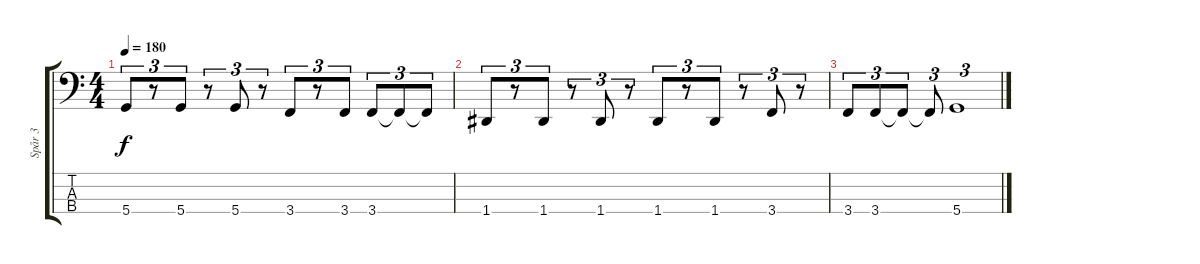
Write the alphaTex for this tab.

\track ("Spår 3" "Spår 3") {instrument electricbassfinger}
\staff {score tabs}
\tuning (F2 C2 G1 D1) {hide}
\ts (4 4)
\tempo 180
\clef f4
\ks c
5.4.8{tu (3 2) dy f} r.8{tu (3 2)} 5.4.8{tu (3 2)} r.8{tu (3 2)} 5.4.8{tu (3 2)} r.8{tu (3 2)} 3.4.8{tu (3 2)} r.8{tu (3 2)} 3.4.8{tu (3 2)} 3.4.8{tu (3 2)} 3.4{t}.8{tu (3 2)} 3.4{t}.8{tu (3 2)} |
1.4.8{tu (3 2)} r.8{tu (3 2)} 1.4.8{tu (3 2)} r.8{tu (3 2)} 1.4.8{tu (3 2)} r.8{tu (3 2)} 1.4.8{tu (3 2)} r.8{tu (3 2)} 1.4.8{tu (3 2)} r.8{tu (3 2)} 3.4.8{tu (3 2)} r.8{tu (3 2)} |
3.4.8{tu (3 2)} 3.4.8{tu (3 2)} 3.4{t}.8{tu (3 2)} 3.4{t}.8{tu (3 2)} 5.4.1{tu (3 2)}
